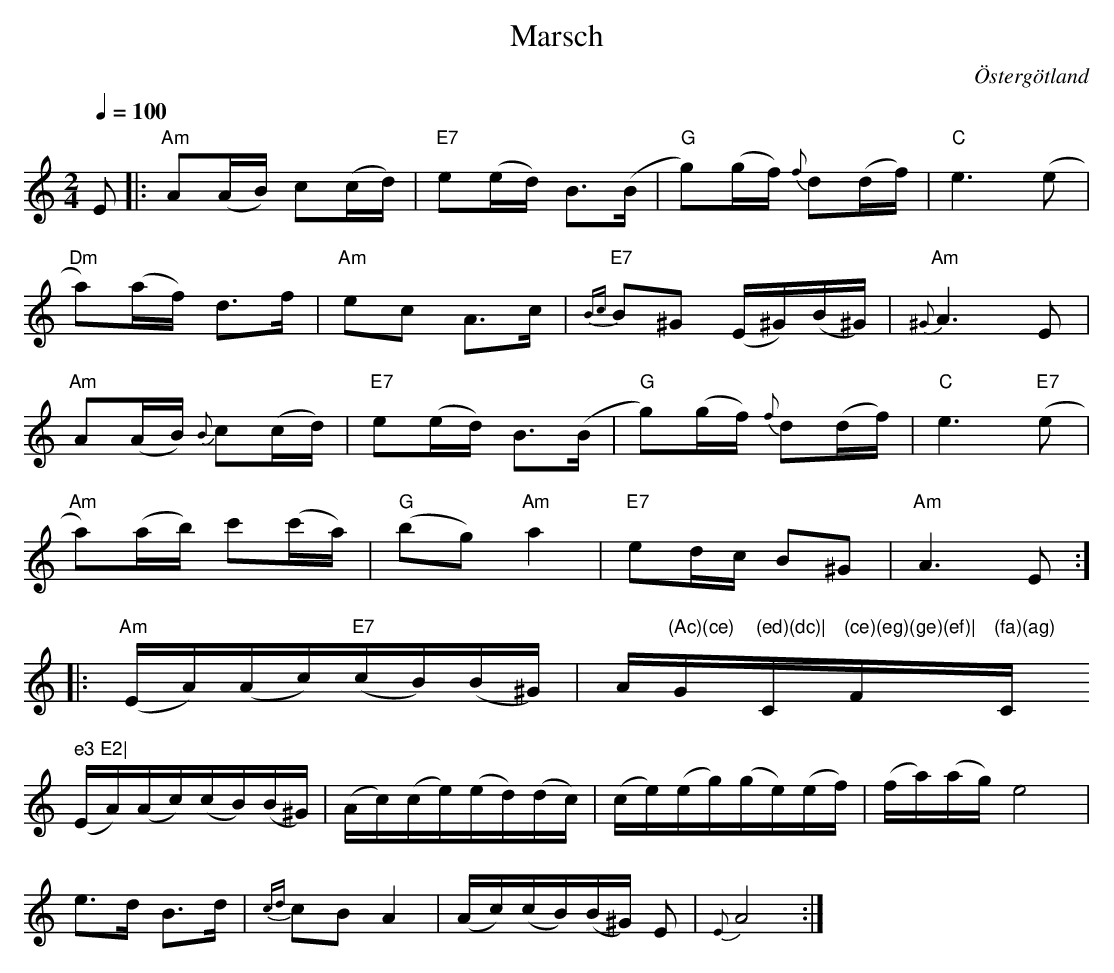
X:1
T:Marsch
O:Östergötland
Q:1/4=100
M: 2/4
L: 1/16
K: Am
E2 |: "Am"A2(AB) c2(cd) | "E7"e2(ed) B3(B |"G" g2)(gf){f} d2(df) |"C" e6 (e2 |
"Dm"a2)(af) d3f | "Am"e2c2 A3c |"E7"{Bc} B2^G2 (E^G)(B^G)|"Am"{^G} A6 E2 |
"Am"A2(AB){B} c2(cd) | "E7"e2(ed) B3(B |"G" g2)(gf){f} d2(df) |"C" e6"E7" (e2 |
"Am"a2)(ab) c'2(c'a) |"G" (b2g2)"Am" a4 |"E7" e2dc B2^G2|"Am" A6 E2:]
|:"Am"(EA)(Ac)"E7"(cB)(B^G)|Am"(Ac)(ce)"G"(ed)(dc)|"C"(ce)(eg)(ge)(ef)|"F"(fa)(ag)"C" e3 E2|
(EA)(Ac)(cB)(B^G)|(Ac)(ce)(ed)(dc)|(ce)(eg)(ge)(ef)|(fa)(ag)e8|
e3d B3d |{cd} c2B2A4 | (Ac)(cB)(B^G) E2|{E} A8 :|
